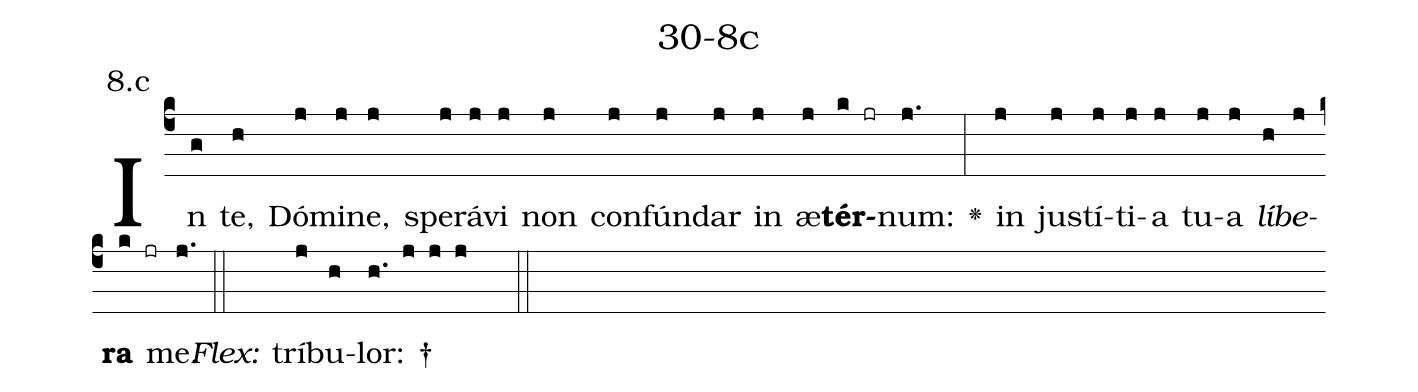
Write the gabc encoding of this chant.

name: 30-8c;
annotation: 8.c;
%%
(c4)In(g) te,(h) Dó(j)mi(j)ne,(j) spe(j)rá(j)vi(j) non(j) con(j)fún(j)dar(j) in(j) æ(j)<b>tér</b>(k jr)num:(j.) <v>\greheightstar</v>(:) in(j) jus(j)tí(j)ti(j)a(j) tu(j)a(j) <i>lí</i>(h)<i>be</i>(j)<b>ra</b>(k jr) me.(j.) (::)
<i>Flex:</i>()  trí(j)bu(h)lor: †(h. j j j  ::)

%E(j) u(j) o(h) u(j) a(k) e.(j.) (::)
